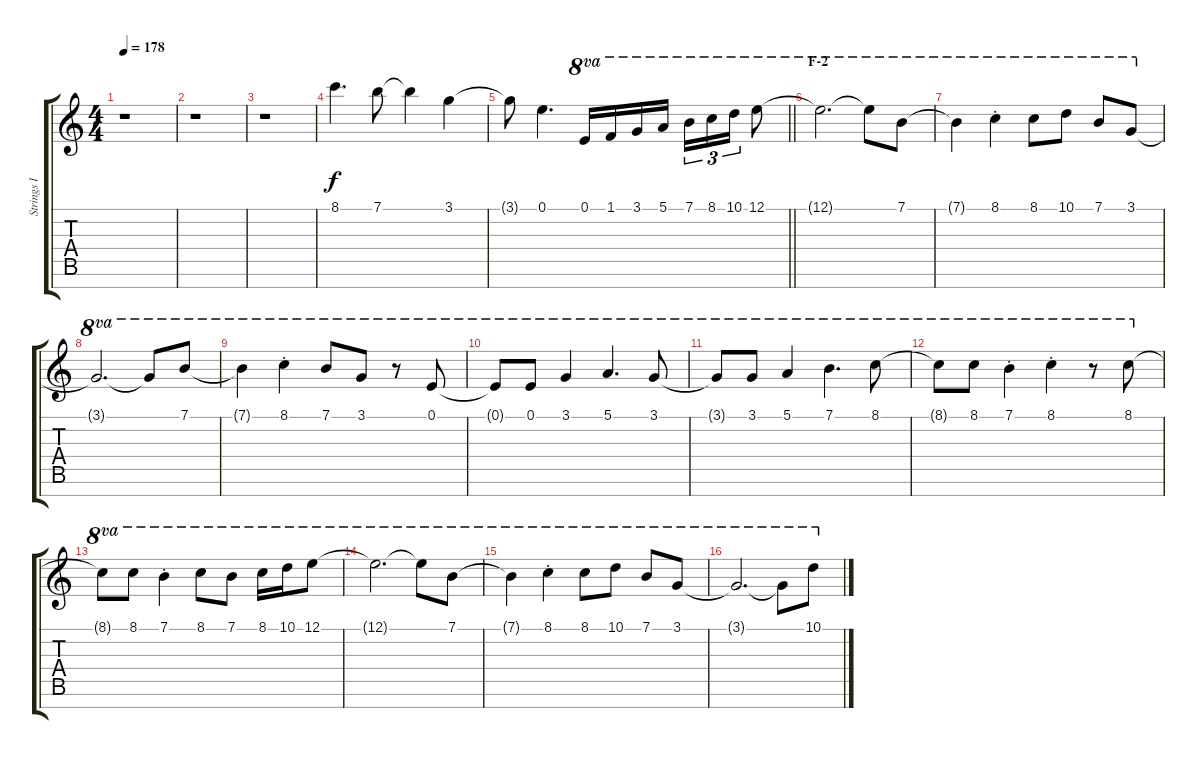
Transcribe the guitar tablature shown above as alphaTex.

\track ("Strings I" "Strings I") {instrument stringensemble1}
\staff {score tabs}
\tuning (E5 B4 G4 D4 A3 E3 B2) {hide}
\ts (4 4)
\tempo 178
\clef g2
\ks c
r.1{dy f} |
r.1 |
r.1 |
8.1.4{d} 7.1.8 7.1{t}.4 3.1.4 |
\barLineRight lightlight
3.1{t}.8 0.1.4{d} 0.1.16{ot 8va} 1.1.16{ot 8va} 3.1.16{ot 8va} 5.1.16{ot 8va} 7.1.16{tu (3 2) ot 8va} 8.1.16{tu (3 2) ot 8va} 10.1.16{tu (3 2) ot 8va} 12.1.8{ot 8va} |
\section ("" "F-2")
12.1{t}.2{d ot 8va} 12.1{t}.8{ot 8va} 7.1.8{ot 8va} |
7.1{t}.4{ot 8va} 8.1{st}.4{ot 8va} 8.1.8{ot 8va} 10.1.8{ot 8va} 7.1.8{ot 8va} 3.1.8{ot 8va} |
3.1{t}.2{d ot 8va} 3.1{t}.8{ot 8va} 7.1.8{ot 8va} |
7.1{t}.4{ot 8va} 8.1{st}.4{ot 8va} 7.1.8{ot 8va} 3.1.8{ot 8va} r.8{ot 8va} 0.1.8{ot 8va} |
0.1{t}.8{ot 8va} 0.1.8{ot 8va} 3.1.4{ot 8va} 5.1.4{d ot 8va} 3.1.8{ot 8va} |
3.1{t}.8{ot 8va} 3.1.8{ot 8va} 5.1.4{ot 8va} 7.1.4{d ot 8va} 8.1.8{ot 8va} |
8.1{t}.8{ot 8va} 8.1.8{ot 8va} 7.1{st}.4{ot 8va} 8.1{st}.4{ot 8va} r.8{ot 8va} 8.1.8{ot 8va} |
8.1{t}.8{ot 8va} 8.1.8{ot 8va} 7.1{st}.4{ot 8va} 8.1.8{ot 8va} 7.1.8{ot 8va} 8.1.16{ot 8va} 10.1.16{ot 8va} 12.1.8{ot 8va} |
12.1{t}.2{d ot 8va} 12.1{t}.8{ot 8va} 7.1.8{ot 8va} |
7.1{t}.4{ot 8va} 8.1{st}.4{ot 8va} 8.1.8{ot 8va} 10.1.8{ot 8va} 7.1.8{ot 8va} 3.1.8{ot 8va} |
3.1{t}.2{d ot 8va} 3.1{t}.8{ot 8va} 10.1.8{ot 8va}
